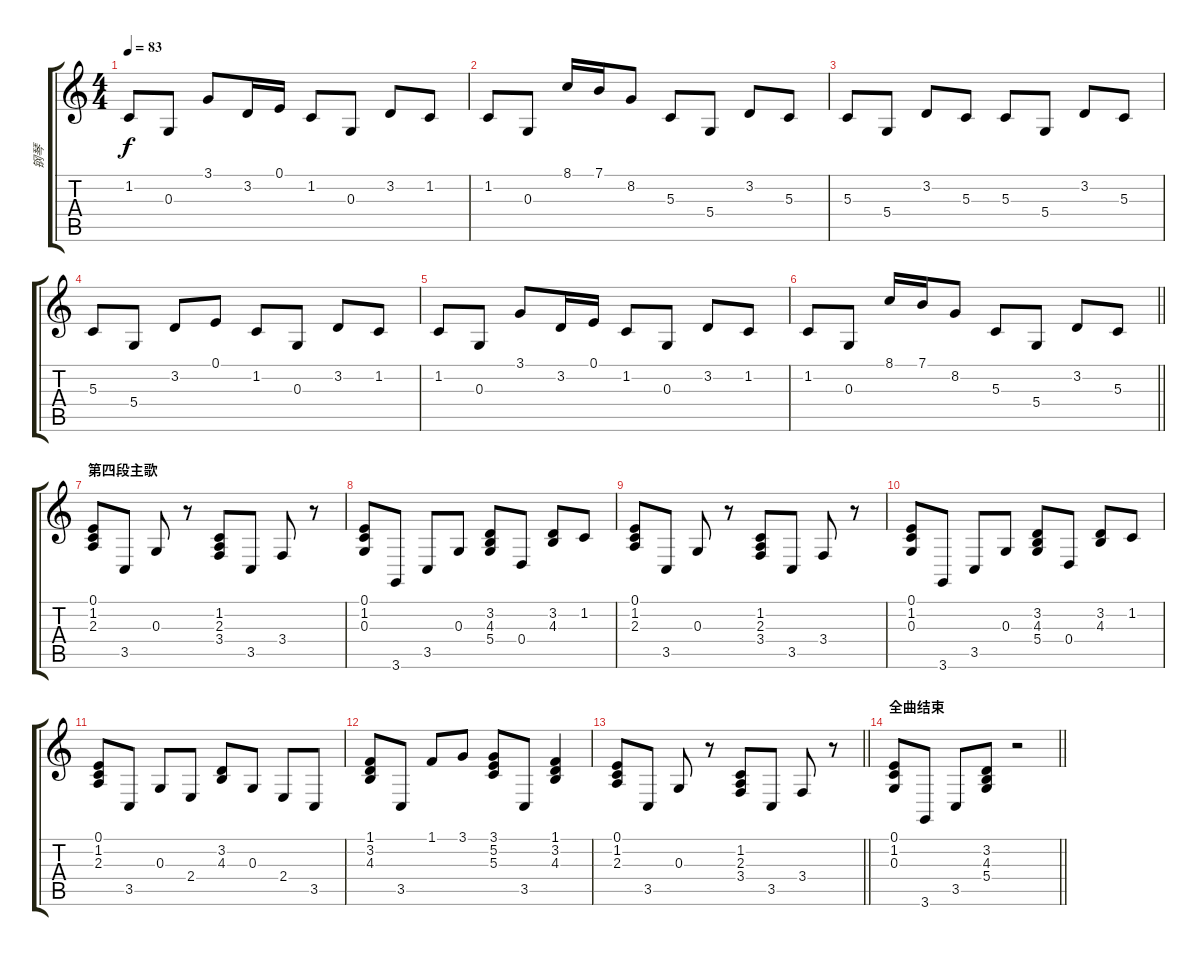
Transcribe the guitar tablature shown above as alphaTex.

\track ("钢琴" "钢琴") {instrument brightacousticpiano}
\staff {score tabs}
\tuning (E4 B3 G3 D3 A2 E2) {hide}
\ts (4 4)
\tempo 83
\clef g2
\ks c
1.2.8{dy f} 0.3.8 3.1.8 3.2.16 0.1.16 1.2.8 0.3.8 3.2.8 1.2.8 |
1.2.8 0.3.8 8.1.16 7.1.16 8.2.8 5.3.8 5.4.8 3.2.8 5.3.8 |
5.3.8 5.4.8 3.2.8 5.3.8 5.3.8 5.4.8 3.2.8 5.3.8 |
5.3.8 5.4.8 3.2.8 0.1.8 1.2.8 0.3.8 3.2.8 1.2.8 |
1.2.8 0.3.8 3.1.8 3.2.16 0.1.16 1.2.8 0.3.8 3.2.8 1.2.8 |
\barLineRight lightlight
1.2.8 0.3.8 8.1.16 7.1.16 8.2.8 5.3.8 5.4.8 3.2.8 5.3.8 |
\section ("" "第四段主歌")
(0.1 1.2 2.3).8 3.5.8 0.3.8 r.8 (1.2 2.3 3.4).8 3.5.8 3.4.8 r.8 |
(0.1 1.2 0.3).8 3.6.8 3.5.8 0.3.8 (3.2 4.3 5.4).8 0.4.8 (3.2 4.3).8 1.2.8 |
(0.1 1.2 2.3).8 3.5.8 0.3.8 r.8 (1.2 2.3 3.4).8 3.5.8 3.4.8 r.8 |
(0.1 1.2 0.3).8 3.6.8 3.5.8 0.3.8 (3.2 4.3 5.4).8 0.4.8 (3.2 4.3).8 1.2.8 |
(0.1 1.2 2.3).8 3.5.8 0.3.8 2.4.8 (3.2 4.3).8 0.3.8 2.4.8 3.5.8 |
(1.1 3.2 4.3).8 3.5.8 1.1.8 3.1.8 (3.1 5.2 5.3).8 3.5.8 (1.1 3.2 4.3).4 |
\barLineRight lightlight
(0.1 1.2 2.3).8 3.5.8 0.3.8 r.8 (1.2 2.3 3.4).8 3.5.8 3.4.8 r.8 |
\section ("" "全曲结束")
\barLineRight lightlight
(0.1 1.2 0.3).8 3.6.8 3.5.8 (3.2 4.3 5.4).8 r.2
